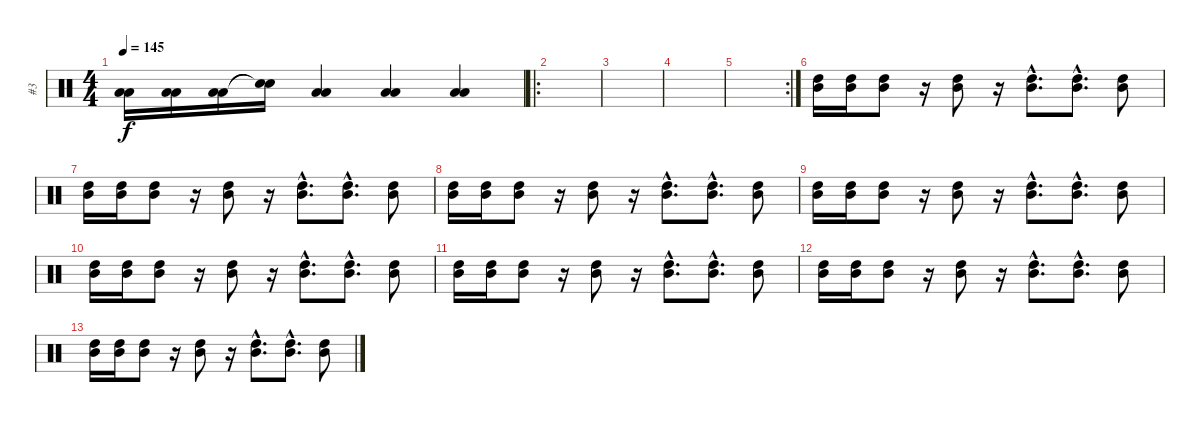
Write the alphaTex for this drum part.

\track ("#3" "#3") {instrument percussion}
\staff {score}
\articulation defaults
\ts (4 4)
\tempo 145
\clef neutral
\ks c
("Low Floor Tom (hit)" "Low Tom (hit)").16{dy f} ("Low Floor Tom (hit)" "Low Tom (hit)").16 ("Low Floor Tom (hit)" "Low Tom (hit)").16 ("Snare (hit)"{t} "Snare (hit)"{t}).16 ("Low Floor Tom (hit)" "Low Tom (hit)").4 ("Low Floor Tom (hit)" "Low Tom (hit)").4 ("Low Floor Tom (hit)" "Low Tom (hit)").4 |
\ro
|
|
|
\rc 2
|
("High Tom (hit)" "Mid Tom (hit)").16 ("High Tom (hit)" "Mid Tom (hit)").16 ("High Tom (hit)" "Mid Tom (hit)").8 r.16 ("High Tom (hit)" "Mid Tom (hit)").8 r.16 ("High Tom (hit)"{hac} "Mid Tom (hit)"{hac}).8{d} ("High Tom (hit)"{hac} "Mid Tom (hit)"{hac}).8{d} ("High Tom (hit)" "Mid Tom (hit)").8 |
("High Tom (hit)" "Mid Tom (hit)").16 ("High Tom (hit)" "Mid Tom (hit)").16 ("High Tom (hit)" "Mid Tom (hit)").8 r.16 ("High Tom (hit)" "Mid Tom (hit)").8 r.16 ("High Tom (hit)"{hac} "Mid Tom (hit)"{hac}).8{d} ("High Tom (hit)"{hac} "Mid Tom (hit)"{hac}).8{d} ("High Tom (hit)" "Mid Tom (hit)").8 |
("High Tom (hit)" "Mid Tom (hit)").16 ("High Tom (hit)" "Mid Tom (hit)").16 ("High Tom (hit)" "Mid Tom (hit)").8 r.16 ("High Tom (hit)" "Mid Tom (hit)").8 r.16 ("High Tom (hit)"{hac} "Mid Tom (hit)"{hac}).8{d} ("High Tom (hit)"{hac} "Mid Tom (hit)"{hac}).8{d} ("High Tom (hit)" "Mid Tom (hit)").8 |
("High Tom (hit)" "Mid Tom (hit)").16 ("High Tom (hit)" "Mid Tom (hit)").16 ("High Tom (hit)" "Mid Tom (hit)").8 r.16 ("High Tom (hit)" "Mid Tom (hit)").8 r.16 ("High Tom (hit)"{hac} "Mid Tom (hit)"{hac}).8{d} ("High Tom (hit)"{hac} "Mid Tom (hit)"{hac}).8{d} ("High Tom (hit)" "Mid Tom (hit)").8 |
("High Tom (hit)" "Mid Tom (hit)").16 ("High Tom (hit)" "Mid Tom (hit)").16 ("High Tom (hit)" "Mid Tom (hit)").8 r.16 ("High Tom (hit)" "Mid Tom (hit)").8 r.16 ("High Tom (hit)"{hac} "Mid Tom (hit)"{hac}).8{d} ("High Tom (hit)"{hac} "Mid Tom (hit)"{hac}).8{d} ("High Tom (hit)" "Mid Tom (hit)").8 |
("High Tom (hit)" "Mid Tom (hit)").16 ("High Tom (hit)" "Mid Tom (hit)").16 ("High Tom (hit)" "Mid Tom (hit)").8 r.16 ("High Tom (hit)" "Mid Tom (hit)").8 r.16 ("High Tom (hit)"{hac} "Mid Tom (hit)"{hac}).8{d} ("High Tom (hit)"{hac} "Mid Tom (hit)"{hac}).8{d} ("High Tom (hit)" "Mid Tom (hit)").8 |
("High Tom (hit)" "Mid Tom (hit)").16 ("High Tom (hit)" "Mid Tom (hit)").16 ("High Tom (hit)" "Mid Tom (hit)").8 r.16 ("High Tom (hit)" "Mid Tom (hit)").8 r.16 ("High Tom (hit)"{hac} "Mid Tom (hit)"{hac}).8{d} ("High Tom (hit)"{hac} "Mid Tom (hit)"{hac}).8{d} ("High Tom (hit)" "Mid Tom (hit)").8 |
("High Tom (hit)" "Mid Tom (hit)").16 ("High Tom (hit)" "Mid Tom (hit)").16 ("High Tom (hit)" "Mid Tom (hit)").8 r.16 ("High Tom (hit)" "Mid Tom (hit)").8 r.16 ("High Tom (hit)"{hac} "Mid Tom (hit)"{hac}).8{d} ("High Tom (hit)"{hac} "Mid Tom (hit)"{hac}).8{d} ("High Tom (hit)" "Mid Tom (hit)").8
